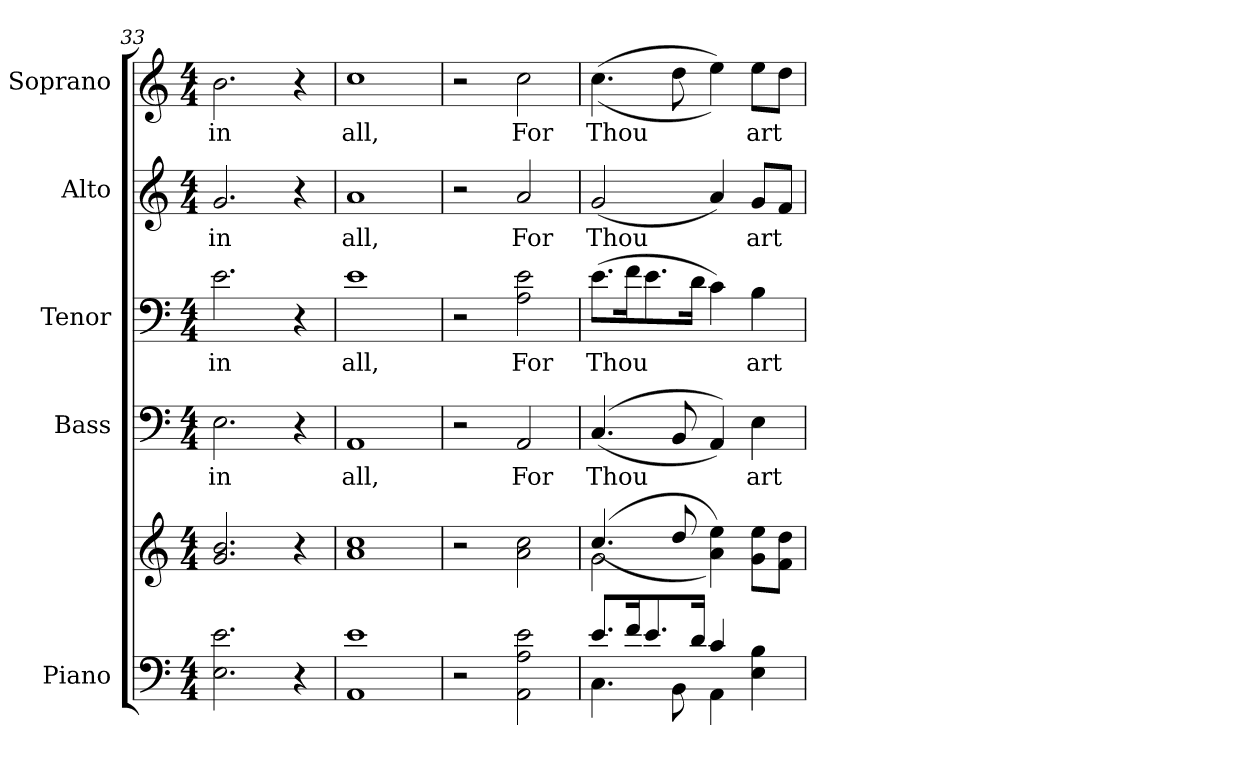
**kern	**kern	**kern	**text	**kern	**text	**kern	**text	**kern	**text
*part5	*part5	*part4	*part4	*part3	*part3	*part2	*part2	*part1	*part1
*staff6	*staff5	*staff4	*staff4	*staff3	*staff3	*staff2	*staff2	*staff1	*staff1
*I"Piano	*	*I"Bass	*	*I"Tenor	*	*I"Alto	*	*I"Soprano	*
*I'Pno.	*	*I'B.	*	*I'T.	*	*I'A.	*	*I'S.	*
!!LO:PB:g=z
*clefF4	*clefG2	*clefF4	*	*clefF4	*	*clefG2	*	*clefG2	*
*k[]	*k[]	*k[]	*	*k[]	*	*k[]	*	*k[]	*
*C:	*C:	*C:	*	*C:	*	*C:	*	*C:	*
*M4/4	*M4/4	*M4/4	*	*M4/4	*	*M4/4	*	*M4/4	*
=33	=33	=33	=33	=33	=33	=33	=33	=33	=33
!	!	!	!LO:LY:b:color=#000000	!	!	!	!	!	!
!	!	!	!	!	!LO:LY:b:color=#000000	!	!	!	!
!	!	!	!	!	!	!	!LO:LY:b:color=#000000	!	!
!	!	!	!	!	!	!	!	!	!LO:LY:b:color=#000000
2.Ei\ 2.ei	2.gi/ 2.bi	2.Ei\	in	2.ei\	in	2.gi/	in	2.bi\	in
4r	4r	4r	.	4r	.	4r	.	4r	.
=34	=34	=34	=34	=34	=34	=34	=34	=34	=34
!	!	!	!LO:LY:b:color=#000000	!	!	!	!	!	!
!	!	!	!	!	!LO:LY:b:color=#000000	!	!	!	!
!	!	!	!	!	!	!	!LO:LY:b:color=#000000	!	!
!	!	!	!	!	!	!	!	!	!LO:LY:b:color=#000000
1AAi 1ei	1ai 1cci	1AAi	all,	1ei	all,	1ai	all,	1cci	all,
=35	=35	=35	=35	=35	=35	=35	=35	=35	=35
2r	2r	2r	.	2r	.	2r	.	2r	.
!	!	!	!LO:LY:b:color=#000000	!	!	!	!	!	!
!	!	!	!	!	!LO:LY:b:color=#000000	!	!	!	!
!	!	!	!	!	!	!	!LO:LY:b:color=#000000	!	!
!	!	!	!	!	!	!	!	!	!LO:LY:b:color=#000000
2AAi\ 2Ai 2ei	2ai\ 2cci	2AAi/	For	2Ai\ 2ei	For	2ai/	For	2cci\	For
=36	=36	=36	=36	=36	=36	=36	=36	=36	=36
*^	*^	*	*	*	*	*	*	*	*
!	!	!	!	!	!LO:LY:b:color=#000000	!	!	!	!	!	!
!	!	!	!	!	!	!	!LO:LY:b:color=#000000	!	!	!	!
!	!	!	!	!	!	!	!	!	!LO:LY:b:color=#000000	!	!
!	!	!	!	!	!	!	!	!	!	!	!LO:LY:b:color=#000000
8.ei/L	4.Ci\	((4.cci/	2gi\	((4.Ci/	Thou	(8.ei\L	Thou	(2gi/	Thou	((4.cci\	Thou
16fi/K	.	.	.	.	.	16fi\K	.	.	.	.	.
8.ei/	.	.	.	.	.	8.ei\	.	.	.	.	.
.	8BBi\	8ddi/	.	8BBi/	.	.	.	.	.	8ddi\	.
16di/Jk	.	.	.	.	.	16di\Jk	.	.	.	.	.
4ci/	4AAi\	4ai\ 4eei))	2ryy	4AAi/))	.	4ci\)	.	4ai/)	.	4eei\))	.
!	!	!	!	!	!LO:LY:b:color=#000000	!	!	!	!	!	!
!	!	!	!	!	!	!	!LO:LY:b:color=#000000	!	!	!	!
!	!	!	!	!	!	!	!	!	!LO:LY:b:color=#000000	!	!
!	!	!	!	!	!	!	!	!	!	!	!LO:LY:b:color=#000000
4Ei\ 4Bi	4ryy	8gi\ 8eeiL	.	4Ei\	art	4Bi\	art	8gi/L	art	8eei\L	art
.	.	8fi\ 8ddiJ	.	.	.	.	.	8fi/J	.	8ddi\J	.
*v	*v	*	*	*	*	*	*	*	*	*	*
*	*v	*v	*	*	*	*	*	*	*	*
=	=	=	=	=	=	=	=	=	=
*-	*-	*-	*-	*-	*-	*-	*-	*-	*-
